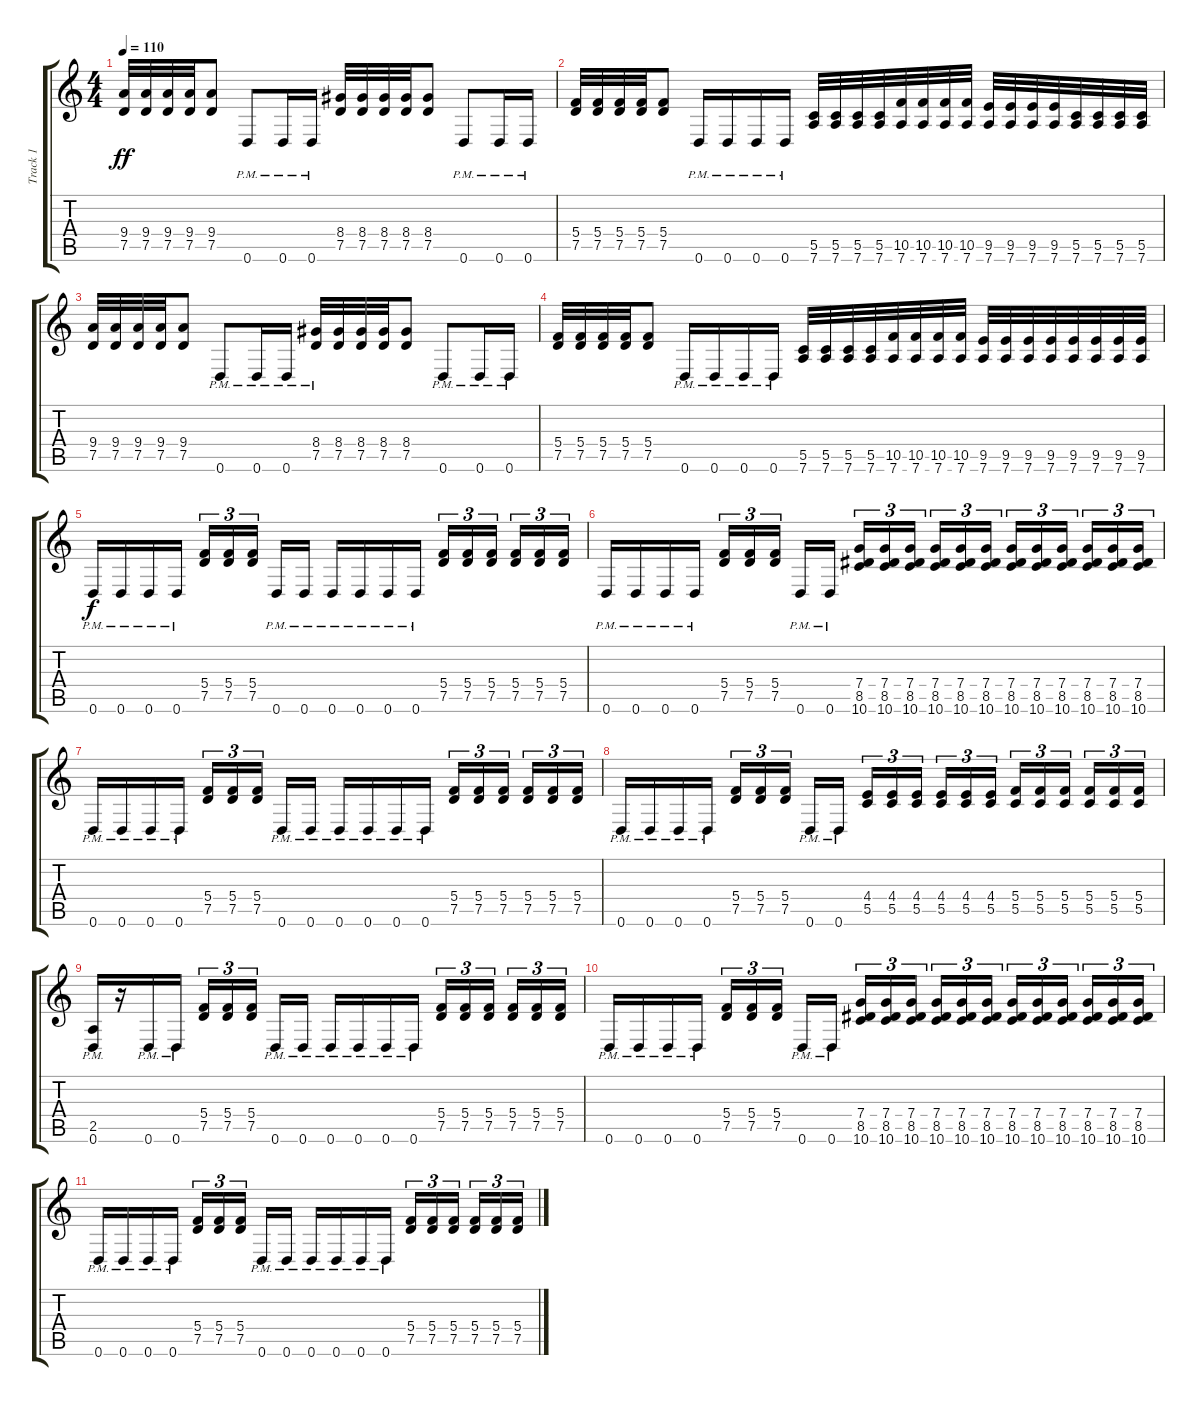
\track ("Track 1" "Track 1") {instrument distortionguitar}
\staff {score tabs}
\tuning (D4 A3 F3 C3 G2 D2) {hide}
\ts (4 4)
\tempo 110
\clef g2
\ks c
(9.4 7.5).32{dy ff} (9.4 7.5).32 (9.4 7.5).32 (9.4 7.5).32 (9.4 7.5).8 0.6{pm}.8 0.6{pm}.16 0.6{pm}.16 (8.4 7.5).32 (8.4 7.5).32 (8.4 7.5).32 (8.4 7.5).32 (8.4 7.5).8 0.6{pm}.8 0.6{pm}.16 0.6{pm}.16 |
(5.4 7.5).32 (5.4 7.5).32 (5.4 7.5).32 (5.4 7.5).32 (5.4 7.5).8 0.6{pm}.16 0.6{pm}.16 0.6{pm}.16 0.6{pm}.16 (5.5 7.6).32 (5.5 7.6).32 (5.5 7.6).32 (5.5 7.6).32 (10.5 7.6).32 (10.5 7.6).32 (10.5 7.6).32 (10.5 7.6).32 (9.5 7.6).32 (9.5 7.6).32 (9.5 7.6).32 (9.5 7.6).32 (5.5 7.6).32 (5.5 7.6).32 (5.5 7.6).32 (5.5 7.6).32 |
(9.4 7.5).32 (9.4 7.5).32 (9.4 7.5).32 (9.4 7.5).32 (9.4 7.5).8 0.6{pm}.8 0.6{pm}.16 0.6{pm}.16 (8.4{pm} 7.5{pm}).32 (8.4 7.5).32 (8.4 7.5).32 (8.4 7.5).32 (8.4 7.5).8 0.6{pm}.8 0.6{pm}.16 0.6{pm}.16 |
(5.4 7.5).32 (5.4 7.5).32 (5.4 7.5).32 (5.4 7.5).32 (5.4 7.5).8 0.6{pm}.16 0.6{pm}.16 0.6{pm}.16 0.6{pm}.16 (5.5 7.6).32 (5.5 7.6).32 (5.5 7.6).32 (5.5 7.6).32 (10.5 7.6).32 (10.5 7.6).32 (10.5 7.6).32 (10.5 7.6).32 (9.5 7.6).32 (9.5 7.6).32 (9.5 7.6).32 (9.5 7.6).32 (9.5 7.6).32 (9.5 7.6).32 (9.5 7.6).32 (9.5 7.6).32 |
0.6{pm}.16{dy f} 0.6{pm}.16 0.6{pm}.16 0.6{pm}.16 (5.4 7.5).16{tu (3 2)} (5.4 7.5).16{tu (3 2)} (5.4 7.5).16{tu (3 2) beam splitsecondary} 0.6{pm}.16 0.6{pm}.16 0.6{pm}.16 0.6{pm}.16 0.6{pm}.16 0.6{pm}.16 (5.4 7.5).16{tu (3 2)} (5.4 7.5).16{tu (3 2)} (5.4 7.5).16{tu (3 2) beam splitsecondary} (5.4 7.5).16{tu (3 2)} (5.4 7.5).16{tu (3 2)} (5.4 7.5).16{tu (3 2)} |
0.6{pm}.16 0.6{pm}.16 0.6{pm}.16 0.6{pm}.16 (5.4 7.5).16{tu (3 2)} (5.4 7.5).16{tu (3 2)} (5.4 7.5).16{tu (3 2) beam splitsecondary} 0.6{pm}.16 0.6{pm}.16 (7.4 8.5 10.6).16{tu (3 2)} (7.4 8.5 10.6).16{tu (3 2)} (7.4 8.5 10.6).16{tu (3 2) beam splitsecondary} (7.4 8.5 10.6).16{tu (3 2)} (7.4 8.5 10.6).16{tu (3 2)} (7.4 8.5 10.6).16{tu (3 2)} (7.4 8.5 10.6).16{tu (3 2)} (7.4 8.5 10.6).16{tu (3 2)} (7.4 8.5 10.6).16{tu (3 2) beam splitsecondary} (7.4 8.5 10.6).16{tu (3 2)} (7.4 8.5 10.6).16{tu (3 2)} (7.4 8.5 10.6).16{tu (3 2)} |
0.6{pm}.16 0.6{pm}.16 0.6{pm}.16 0.6{pm}.16 (5.4 7.5).16{tu (3 2)} (5.4 7.5).16{tu (3 2)} (5.4 7.5).16{tu (3 2) beam splitsecondary} 0.6{pm}.16 0.6{pm}.16 0.6{pm}.16 0.6{pm}.16 0.6{pm}.16 0.6{pm}.16 (5.4 7.5).16{tu (3 2)} (5.4 7.5).16{tu (3 2)} (5.4 7.5).16{tu (3 2) beam splitsecondary} (5.4 7.5).16{tu (3 2)} (5.4 7.5).16{tu (3 2)} (5.4 7.5).16{tu (3 2)} |
0.6{pm}.16 0.6{pm}.16 0.6{pm}.16 0.6{pm}.16 (5.4 7.5).16{tu (3 2)} (5.4 7.5).16{tu (3 2)} (5.4 7.5).16{tu (3 2) beam splitsecondary} 0.6{pm}.16 0.6{pm}.16 (4.4 5.5).16{tu (3 2)} (4.4 5.5).16{tu (3 2)} (4.4 5.5).16{tu (3 2) beam splitsecondary} (4.4 5.5).16{tu (3 2)} (4.4 5.5).16{tu (3 2)} (4.4 5.5).16{tu (3 2)} (5.4 5.5).16{tu (3 2)} (5.4 5.5).16{tu (3 2)} (5.4 5.5).16{tu (3 2) beam splitsecondary} (5.4 5.5).16{tu (3 2)} (5.4 5.5).16{tu (3 2)} (5.4 5.5).16{tu (3 2)} |
(2.5{pm} 0.6{pm}).16 r.16 0.6{pm}.16 0.6{pm}.16 (5.4 7.5).16{tu (3 2)} (5.4 7.5).16{tu (3 2)} (5.4 7.5).16{tu (3 2) beam splitsecondary} 0.6{pm}.16 0.6{pm}.16 0.6{pm}.16 0.6{pm}.16 0.6{pm}.16 0.6{pm}.16 (5.4 7.5).16{tu (3 2)} (5.4 7.5).16{tu (3 2)} (5.4 7.5).16{tu (3 2) beam splitsecondary} (5.4 7.5).16{tu (3 2)} (5.4 7.5).16{tu (3 2)} (5.4 7.5).16{tu (3 2)} |
0.6{pm}.16 0.6{pm}.16 0.6{pm}.16 0.6{pm}.16 (5.4 7.5).16{tu (3 2)} (5.4 7.5).16{tu (3 2)} (5.4 7.5).16{tu (3 2) beam splitsecondary} 0.6{pm}.16 0.6{pm}.16 (7.4 8.5 10.6).16{tu (3 2)} (7.4 8.5 10.6).16{tu (3 2)} (7.4 8.5 10.6).16{tu (3 2) beam splitsecondary} (7.4 8.5 10.6).16{tu (3 2)} (7.4 8.5 10.6).16{tu (3 2)} (7.4 8.5 10.6).16{tu (3 2)} (7.4 8.5 10.6).16{tu (3 2)} (7.4 8.5 10.6).16{tu (3 2)} (7.4 8.5 10.6).16{tu (3 2) beam splitsecondary} (7.4 8.5 10.6).16{tu (3 2)} (7.4 8.5 10.6).16{tu (3 2)} (7.4 8.5 10.6).16{tu (3 2)} |
0.6{pm}.16 0.6{pm}.16 0.6{pm}.16 0.6{pm}.16 (5.4 7.5).16{tu (3 2)} (5.4 7.5).16{tu (3 2)} (5.4 7.5).16{tu (3 2) beam splitsecondary} 0.6{pm}.16 0.6{pm}.16 0.6{pm}.16 0.6{pm}.16 0.6{pm}.16 0.6{pm}.16 (5.4 7.5).16{tu (3 2)} (5.4 7.5).16{tu (3 2)} (5.4 7.5).16{tu (3 2) beam splitsecondary} (5.4 7.5).16{tu (3 2)} (5.4 7.5).16{tu (3 2)} (5.4 7.5).16{tu (3 2)}
